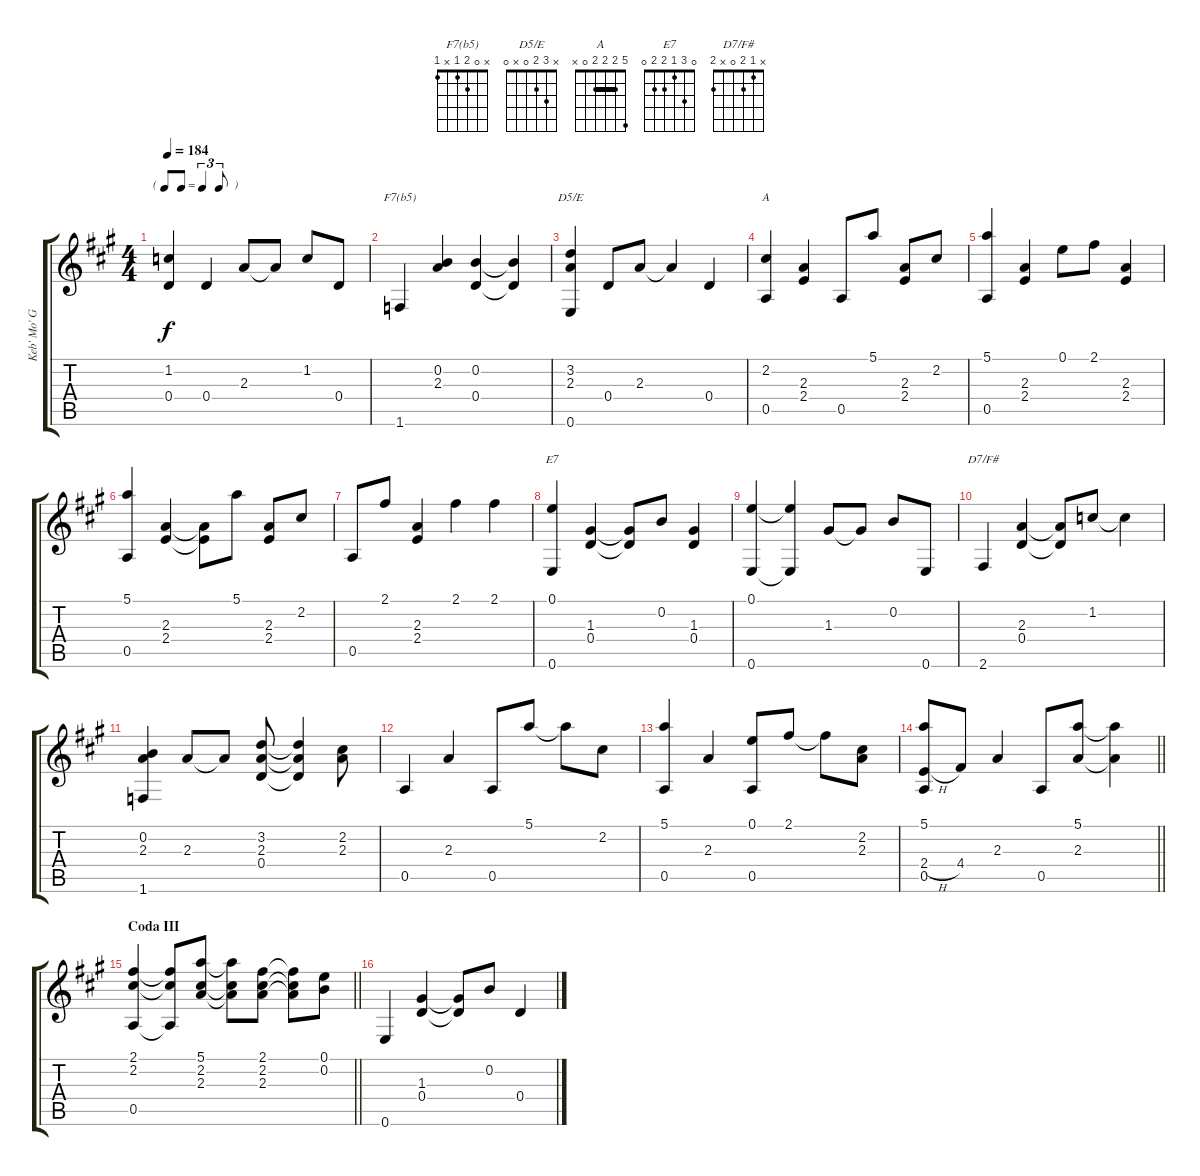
\track ("Keb' Mo' Guitar" "Keb' Mo' G") {instrument acousticguitarsteel}
\staff {score tabs}
\tuning (E4 B3 G3 D3 A2 E2) {hide}
\chord ("F7(b5)" x 0 2 1 x 1)
\chord ("D5/E" x 3 2 0 x 0)
\chord ("A" 5 2 2 2 0 x) {barre 2}
\chord ("E7" 0 3 1 2 2 0)
\chord ("D7/F#" x 1 2 0 x 2)
\ts (4 4)
\tf triplet8th
\tempo 184
\clef g2
\ks a
(1.2 0.4).4{dy f} 0.4.4 2.3.8 2.3{t}.8 1.2.8 0.4.8 |
1.6.4{ch "F7(b5)"} (0.2 2.3).4 (0.2 0.4).4 (0.2{t} 0.4{t}).4 |
(3.2 2.3 0.6).4{ch "D5/E"} 0.4.8 2.3.8 2.3{t}.4 0.4.4 |
(2.2 0.5).4{ch "A"} (2.3 2.4).4 0.5.8 5.1.8 (2.3 2.4).8 2.2.8 |
(5.1 0.5).4 (2.3 2.4).4 0.1.8 2.1.8 (2.3 2.4).4 |
(5.1 0.5).4 (2.3 2.4).4 (2.3{t} 2.4{t}).8 5.1.8 (2.3 2.4).8 2.2.8 |
0.5.8 2.1.8 (2.3 2.4).4 2.1.4 2.1.4 |
(0.1 0.6).4{ch "E7"} (1.3 0.4).4 (1.3{t} 0.4{t}).8 0.2.8 (1.3 0.4).4 |
(0.1 0.6).4 (0.1{t} 0.6{t}).4 1.3.8 1.3{t}.8 0.2.8 0.6.8 |
2.6.4{ch "D7/F#"} (2.3 0.4).4 (2.3{t} 0.4{t}).8 1.2.8 1.2{t}.4 |
(0.2 2.3 1.6).4 2.3.8 2.3{t}.8 (3.2 2.3 0.4).8 (3.2{t} 2.3{t} 0.4{t}).4 (2.2 2.3).8 |
0.5.4 2.3.4 0.5.8 5.1.8 5.1{t}.8 2.2.8 |
(5.1 0.5).4 2.3.4 (0.1 0.5).8 2.1.8 2.1{t}.8 (2.2 2.3).8 |
\barLineRight lightlight
(5.1 2.4{h} 0.5).8 4.4.8 2.3.4 0.5.8 (5.1 2.3).8 (5.1{t} 2.3{t}).4 |
\section ("" "Coda III")
\barLineRight lightlight
(2.1 2.2 0.5).4 (2.1{t} 2.2{t} 0.5{t}).8 (5.1 2.2 2.3).8 (5.1{t} 2.2{t} 2.3{t}).8 (2.1 2.2 2.3).8 (2.1{t} 2.2{t} 2.3{t}).8 (0.1 0.2).8 |
0.6.4 (1.3 0.4).4 (1.3{t} 0.4{t}).8 0.2.8 0.4.4
